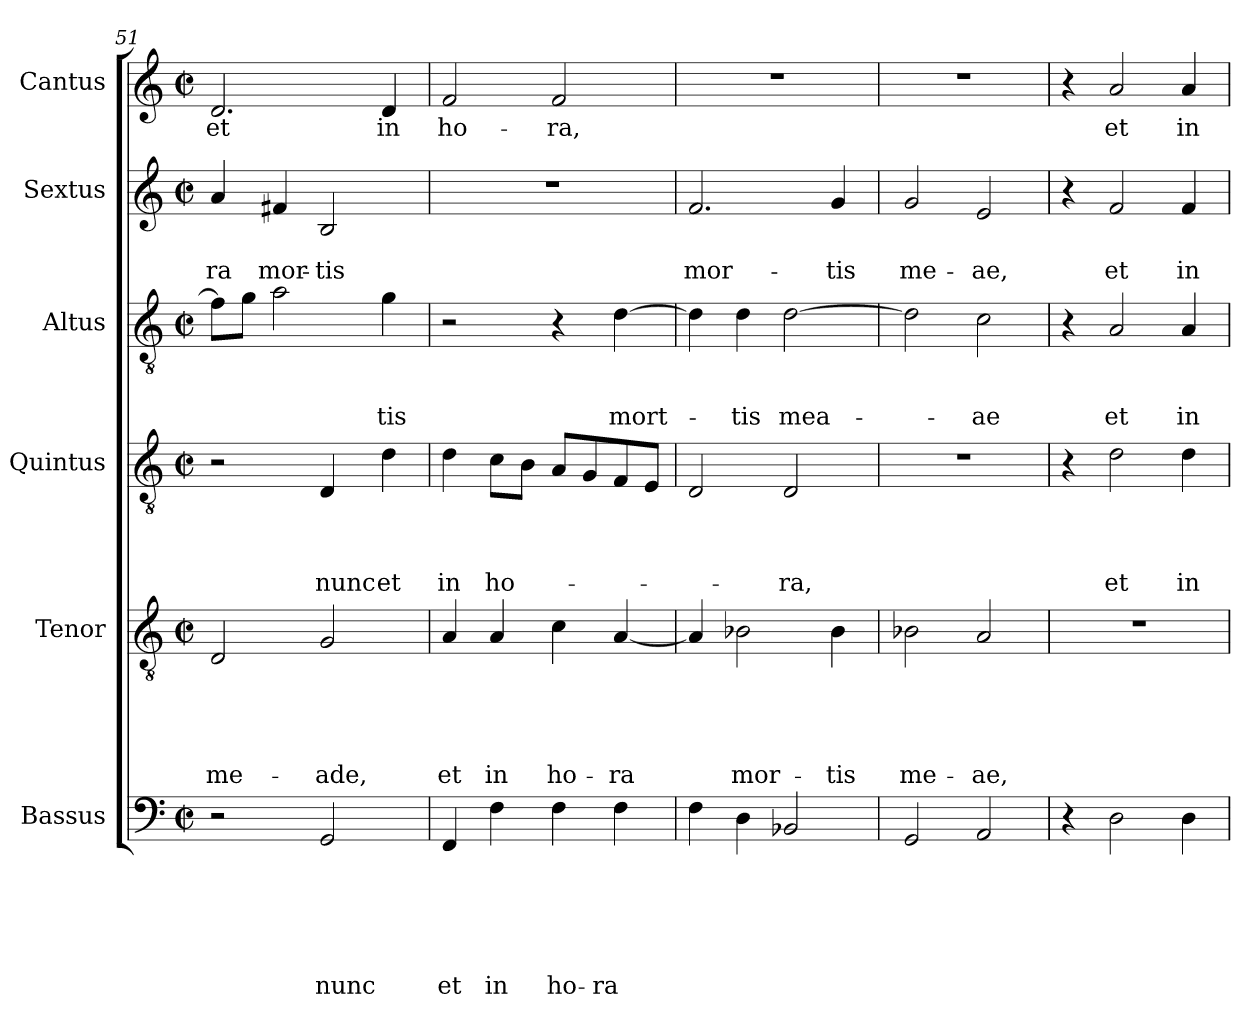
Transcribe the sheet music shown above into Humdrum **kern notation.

**kern	**text	**text	**text	**text	**text	**text	**kern	**text	**text	**text	**text	**text	**kern	**text	**text	**text	**text	**kern	**text	**text	**text	**kern	**text	**text	**kern	**text
*part6	*part6	*part6	*part6	*part6	*part6	*part6	*part5	*part5	*part5	*part5	*part5	*part5	*part4	*part4	*part4	*part4	*part4	*part3	*part3	*part3	*part3	*part2	*part2	*part2	*part1	*part1
*staff6	*staff6	*staff6	*staff6	*staff6	*staff6	*staff6	*staff5	*staff5	*staff5	*staff5	*staff5	*staff5	*staff4	*staff4	*staff4	*staff4	*staff4	*staff3	*staff3	*staff3	*staff3	*staff2	*staff2	*staff2	*staff1	*staff1
*I"Bassus	*	*	*	*	*	*	*I"Tenor	*	*	*	*	*	*I"Quintus	*	*	*	*	*I"Altus	*	*	*	*I"Sextus	*	*	*I"Cantus	*
*I'B.	*	*	*	*	*	*	*I'T.	*	*	*	*	*	*I'Q.	*	*	*	*	*I'A.	*	*	*	*I'S.	*	*	*I'C.	*
*clefF4	*	*	*	*	*	*	*clefGv2	*	*	*	*	*	*clefGv2	*	*	*	*	*clefGv2	*	*	*	*clefG2	*	*	*clefG2	*
*k[]	*	*	*	*	*	*	*k[]	*	*	*	*	*	*k[]	*	*	*	*	*k[]	*	*	*	*k[]	*	*	*k[]	*
*C:	*	*	*	*	*	*	*C:	*	*	*	*	*	*C:	*	*	*	*	*C:	*	*	*	*C:	*	*	*C:	*
*M2/2	*	*	*	*	*	*	*M2/2	*	*	*	*	*	*M2/2	*	*	*	*	*M2/2	*	*	*	*M2/2	*	*	*M2/2	*
*met(c|)	*	*	*	*	*	*	*met(c|)	*	*	*	*	*	*met(c|)	*	*	*	*	*met(c|)	*	*	*	*met(c|)	*	*	*met(c|)	*
=51	=51	=51	=51	=51	=51	=51	=51	=51	=51	=51	=51	=51	=51	=51	=51	=51	=51	=51	=51	=51	=51	=51	=51	=51	=51	=51
!	!	!	!	!	!	!	!	!	!	!	!	!LO:LY:b	!	!	!	!	!	!	!	!	!	!	!	!LO:LY:b	!	!LO:LY:b
2r	.	.	.	.	.	.	2D/	.	.	.	.	me-	2r	.	.	.	.	8f#\L]	.	.	.	4a/	.	-ra	2.d/	et
.	.	.	.	.	.	.	.	.	.	.	.	.	.	.	.	.	.	8g\J	.	.	.	.	.	.	.	.
!	!	!	!	!	!	!	!	!	!	!	!	!	!	!	!	!	!	!	!	!	!	!	!	!LO:LY:b	!	!
.	.	.	.	.	.	.	.	.	.	.	.	.	.	.	.	.	.	2a\	.	.	.	4f#X/	.	mor-	.	.
!	!	!	!	!	!	!LO:LY:b	!	!	!	!	!	!LO:LY:b	!	!	!	!	!LO:LY:b	!	!	!	!	!	!	!LO:LY:b	!	!
2GG/	.	.	.	.	.	nunc	2G/	.	.	.	.	-ade,	4D/	.	.	.	nunc	.	.	.	.	2B/	.	-tis	.	.
!	!	!	!	!	!	!	!	!	!	!	!	!	!	!	!	!	!LO:LY:b	!	!	!	!LO:LY:b	!	!	!	!	!LO:LY:b
.	.	.	.	.	.	.	.	.	.	.	.	.	4d\	.	.	.	et	4g\	.	.	-tis	.	.	.	4d/	in
=52	=52	=52	=52	=52	=52	=52	=52	=52	=52	=52	=52	=52	=52	=52	=52	=52	=52	=52	=52	=52	=52	=52	=52	=52	=52	=52
!	!	!	!	!	!	!LO:LY:b	!	!	!	!	!	!LO:LY:b	!	!	!	!	!LO:LY:b	!	!	!	!	!	!	!	!	!LO:LY:b
4FF/	.	.	.	.	.	et	4A/	.	.	.	.	et	4d\	.	.	.	in	2r	.	.	.	1r	.	.	2f/	ho-
!	!	!	!	!	!	!LO:LY:b	!	!	!	!	!	!LO:LY:b	!	!	!	!	!LO:LY:b	!	!	!	!	!	!	!	!	!
4F\	.	.	.	.	.	in	4A/	.	.	.	.	in	8c\L	.	.	.	ho-	.	.	.	.	.	.	.	.	.
.	.	.	.	.	.	.	.	.	.	.	.	.	8B\J	.	.	.	.	.	.	.	.	.	.	.	.	.
!	!	!	!	!	!	!LO:LY:b	!	!	!	!	!	!LO:LY:b	!	!	!	!	!	!	!	!	!	!	!	!	!	!LO:LY:b
4F\	.	.	.	.	.	ho-	4c\	.	.	.	.	ho-	8A/L	.	.	.	.	4r	.	.	.	.	.	.	2f/	-ra,
.	.	.	.	.	.	.	.	.	.	.	.	.	8G/	.	.	.	.	.	.	.	.	.	.	.	.	.
!	!	!	!	!	!	!LO:LY:b	!	!	!	!	!	!LO:LY:b	!	!	!	!	!	!	!	!	!LO:LY:b	!	!	!	!	!
4F\	.	.	.	.	.	-ra	[<4A/	.	.	.	.	-ra	8F/	.	.	.	.	[<4d\	.	.	mort-	.	.	.	.	.
.	.	.	.	.	.	.	.	.	.	.	.	.	8E/J	.	.	.	.	.	.	.	.	.	.	.	.	.
!!LO:PB:g=z
=53	=53	=53	=53	=53	=53	=53	=53	=53	=53	=53	=53	=53	=53	=53	=53	=53	=53	=53	=53	=53	=53	=53	=53	=53	=53	=53
!	!	!	!	!	!	!	!	!	!	!	!	!	!	!	!	!	!	!	!	!	!	!	!	!LO:LY:b	!	!
4F\	.	.	.	.	.	.	4A/]	.	.	.	.	.	2D/	.	.	.	.	4d\]	.	.	.	2.f/	.	mor-	1r	.
!	!	!	!	!	!	!	!	!	!	!	!	!LO:LY:b	!	!	!	!	!	!	!	!	!LO:LY:b	!	!	!	!	!
4D\	.	.	.	.	.	.	2B-X\	.	.	.	.	mor-	.	.	.	.	.	4d\	.	.	-tis	.	.	.	.	.
!	!	!	!	!	!	!	!	!	!	!	!	!	!	!	!	!	!LO:LY:b	!	!	!	!LO:LY:b	!	!	!	!	!
2BB-X/	.	.	.	.	.	.	.	.	.	.	.	.	2D/	.	.	.	-ra,	[>2d\	.	.	mea-	.	.	.	.	.
!	!	!	!	!	!	!	!	!	!	!	!	!LO:LY:b	!	!	!	!	!	!	!	!	!	!	!	!LO:LY:b	!	!
.	.	.	.	.	.	.	4B-\	.	.	.	.	-tis	.	.	.	.	.	.	.	.	.	4g/	.	-tis	.	.
=54	=54	=54	=54	=54	=54	=54	=54	=54	=54	=54	=54	=54	=54	=54	=54	=54	=54	=54	=54	=54	=54	=54	=54	=54	=54	=54
!	!	!	!	!	!	!	!	!	!	!	!	!LO:LY:b	!	!	!	!	!	!	!	!	!	!	!	!LO:LY:b	!	!
2GG/	.	.	.	.	.	.	2B-X\	.	.	.	.	me-	1r	.	.	.	.	2d\]	.	.	.	2g/	.	me-	1r	.
!	!	!	!	!	!	!	!	!	!	!	!	!LO:LY:b	!	!	!	!	!	!	!	!	!LO:LY:b	!	!	!LO:LY:b	!	!
2AA/	.	.	.	.	.	.	2A/	.	.	.	.	-ae,	.	.	.	.	.	2c\	.	.	-ae	2e/	.	-ae,	.	.
=55	=55	=55	=55	=55	=55	=55	=55	=55	=55	=55	=55	=55	=55	=55	=55	=55	=55	=55	=55	=55	=55	=55	=55	=55	=55	=55
4r	.	.	.	.	.	.	1r	.	.	.	.	.	4r	.	.	.	.	4r	.	.	.	4r	.	.	4r	.
!	!	!	!	!	!	!	!	!	!	!	!	!	!	!	!	!	!LO:LY:b	!	!	!	!LO:LY:b	!	!	!LO:LY:b	!	!LO:LY:b
2D\	.	.	.	.	.	.	.	.	.	.	.	.	2d\	.	.	.	et	2A/	.	.	et	2f/	.	et	2a/	et
!	!	!	!	!	!	!	!	!	!	!	!	!	!	!	!	!	!LO:LY:b	!	!	!	!LO:LY:b	!	!	!LO:LY:b	!	!LO:LY:b
4D\	.	.	.	.	.	.	.	.	.	.	.	.	4d\	.	.	.	in	4A/	.	.	in	4f/	.	in	4a/	in
=	=	=	=	=	=	=	=	=	=	=	=	=	=	=	=	=	=	=	=	=	=	=	=	=	=	=
*-	*-	*-	*-	*-	*-	*-	*-	*-	*-	*-	*-	*-	*-	*-	*-	*-	*-	*-	*-	*-	*-	*-	*-	*-	*-	*-
